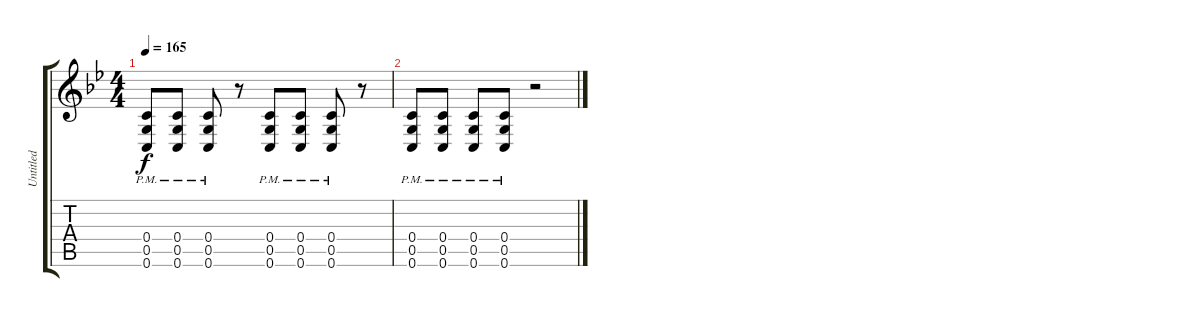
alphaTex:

\track ("Untitled" "Untitled") {instrument distortionguitar}
\staff {score tabs}
\tuning (D4 A3 F3 C3 G2 C2) {hide}
\ts (4 4)
\tempo 165
\clef g2
\ks bb
(0.4{pm} 0.5{pm} 0.6{pm}).8{dy f} (0.4{pm} 0.5{pm} 0.6{pm}).8 (0.4{pm} 0.5{pm} 0.6{pm}).8 r.8 (0.4{pm} 0.5{pm} 0.6{pm}).8 (0.4{pm} 0.5{pm} 0.6{pm}).8 (0.4{pm} 0.5{pm} 0.6{pm}).8 r.8 |
(0.4{pm} 0.5{pm} 0.6{pm}).8 (0.4{pm} 0.5{pm} 0.6{pm}).8 (0.4{pm} 0.5{pm} 0.6{pm}).8 (0.4{pm} 0.5{pm} 0.6{pm}).8 r.2
